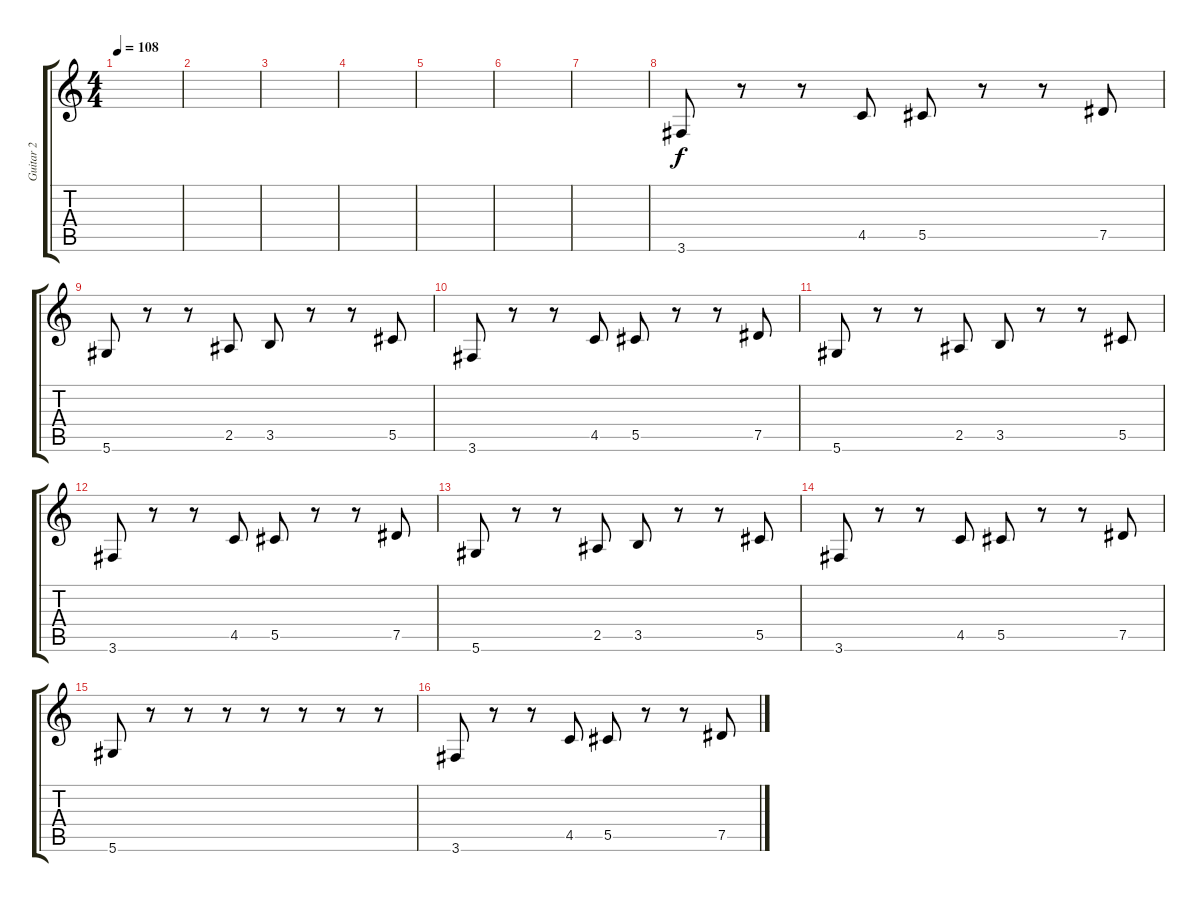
\track ("Guitar 2" "Guitar 2") {instrument electricguitarmuted}
\staff {score tabs}
\tuning (Eb4 Bb3 Gb3 Db3 Ab2 Eb2) {hide}
\ts (4 4)
\tempo 108
\clef g2
\ks c
|
|
|
|
|
|
|
3.6.8 r.8 r.8 4.5.8 5.5.8 r.8 r.8 7.5.8 |
5.6.8 r.8 r.8 2.5.8 3.5.8 r.8 r.8 5.5.8 |
3.6.8 r.8 r.8 4.5.8 5.5.8 r.8 r.8 7.5.8 |
5.6.8 r.8 r.8 2.5.8 3.5.8 r.8 r.8 5.5.8 |
3.6.8 r.8 r.8 4.5.8 5.5.8 r.8 r.8 7.5.8 |
5.6.8 r.8 r.8 2.5.8 3.5.8 r.8 r.8 5.5.8 |
3.6.8 r.8 r.8 4.5.8 5.5.8 r.8 r.8 7.5.8 |
5.6.8 r.8 r.8 r.8 r.8 r.8 r.8 r.8 |
3.6.8 r.8 r.8 4.5.8 5.5.8 r.8 r.8 7.5.8
